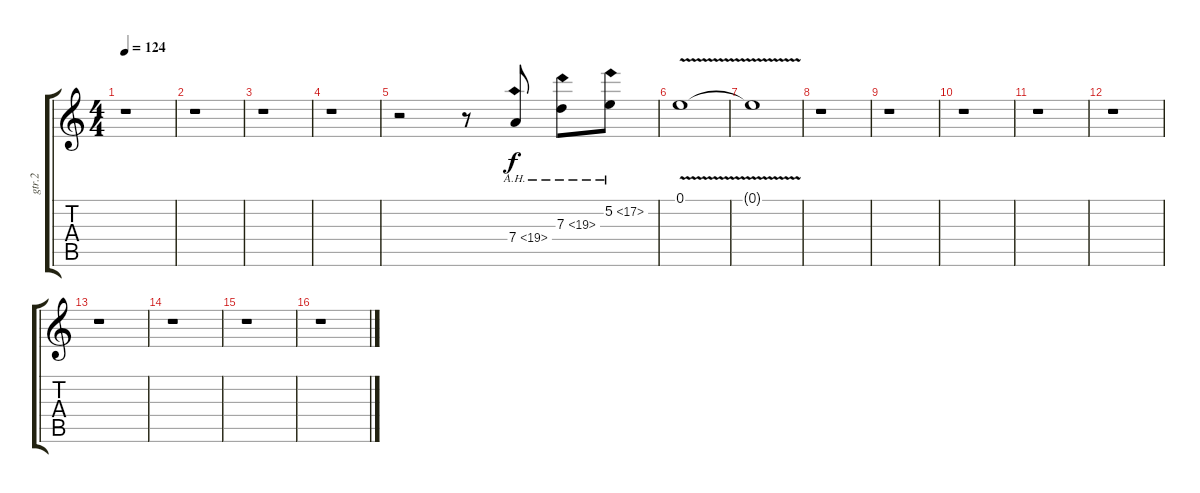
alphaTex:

\track ("gtr.2" "gtr.2") {instrument distortionguitar}
\staff {score tabs}
\tuning (E4 B3 G3 D3 A2 E2) {hide}
\ts (4 4)
\tempo 124
\clef g2
\ks c
r.1{dy f} |
r.1 |
r.1 |
r.1 |
r.2 r.8 7.4{ah 12}.8 7.3{ah 12}.8 5.2{ah 12}.8 |
0.1{v}.1 |
0.1{t}.1 |
r.1 |
r.1 |
r.1 |
r.1 |
r.1 |
r.1 |
r.1 |
r.1 |
r.1
